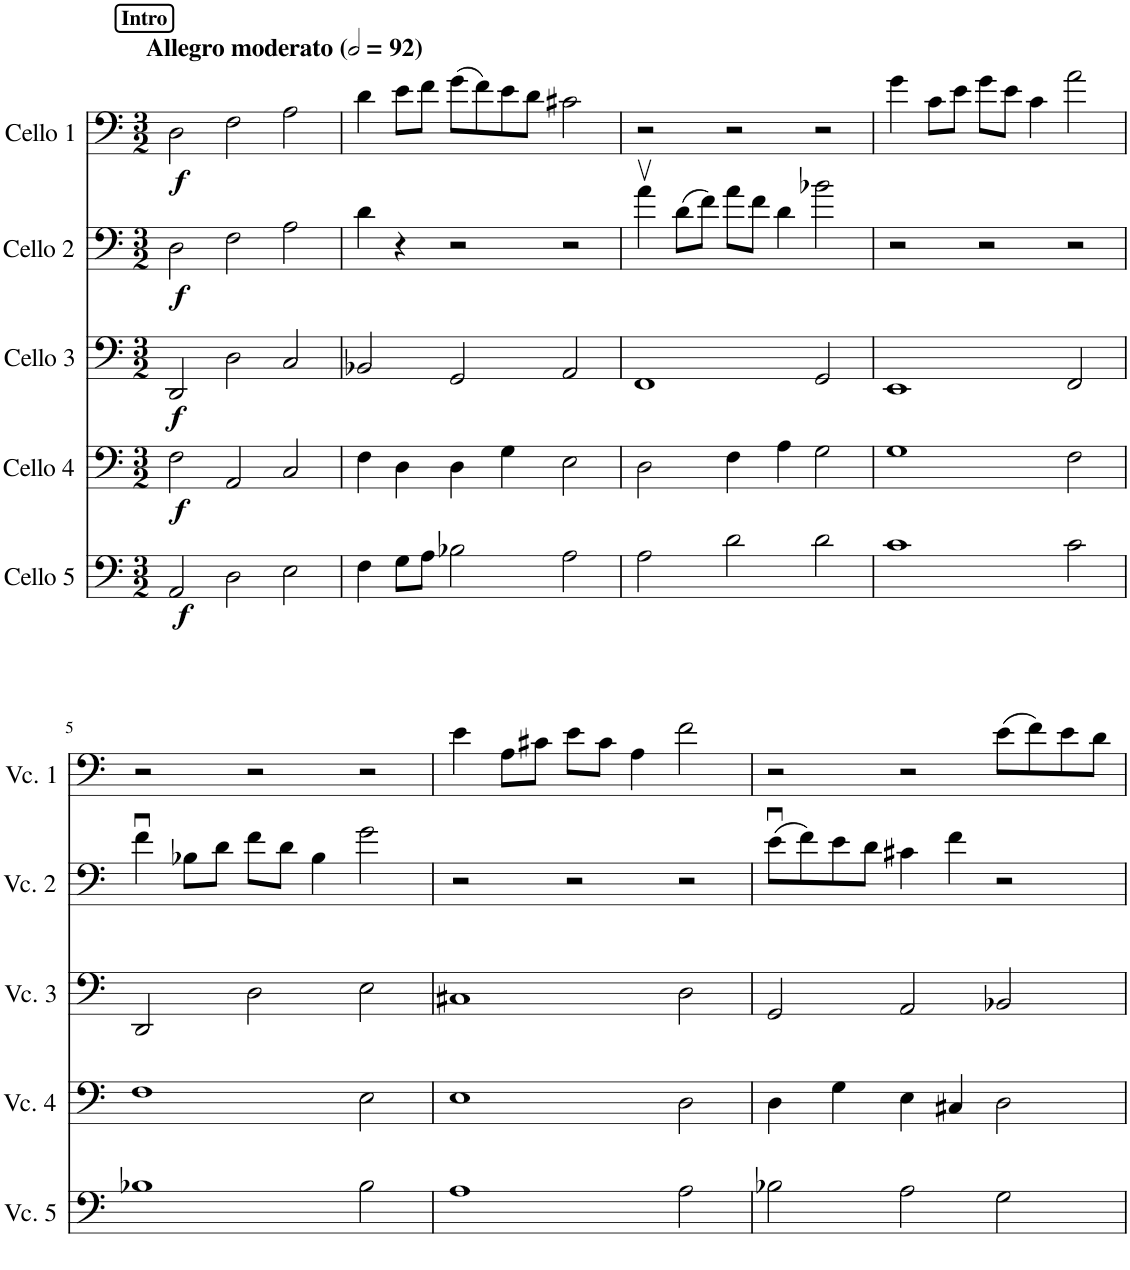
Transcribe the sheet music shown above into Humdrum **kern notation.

**kern	**dynam	**kern	**dynam	**kern	**dynam	**kern	**dynam	**kern	**dynam
*part5	*part5	*part4	*part4	*part3	*part3	*part2	*part2	*part1	*part1
*staff5	*staff5	*staff4	*staff4	*staff3	*staff3	*staff2	*staff2	*staff1	*staff1
*I"Cello 5	*	*I"Cello 4	*	*I"Cello 3	*	*I"Cello 2	*	*I"Cello 1	*
*clefF4	*	*clefF4	*	*clefF4	*	*clefF4	*	*clefF4	*
*k[]	*	*k[]	*	*k[]	*	*k[]	*	*k[]	*
*M3/2	*	*M3/2	*	*M3/2	*	*M3/2	*	*M3/2	*
*MM184	*	*MM184	*	*MM184	*	*MM184	*	*MM184	*
!!LO:REH:place=s1:a:B:cj:t=Intro
=1	=1	=1	=1	=1	=1	=1	=1	=1	=1
!	!	!	!	!	!	!	!	!LO:TX:a:B:t=Allegro moderato	!
!	!LO:DY:b	!	!LO:DY:b	!	!LO:DY:b	!	!LO:DY:b	!	!LO:DY:b
2AA/	f	2F\	f	2DD/	f	2D\	f	2D\	f
2D\	.	2AA/	.	2D\	.	2F\	.	2F\	.
2E\	.	2C/	.	2C/	.	2A\	.	2A\	.
=2	=2	=2	=2	=2	=2	=2	=2	=2	=2
4F\	.	4F\	.	2BB-X/	.	4d\	.	4d\	.
8G\L	.	4D\	.	.	.	4r	.	8e\L	.
8A\J	.	.	.	.	.	.	.	8f\J	.
2B-X\	.	4D\	.	2GG/	.	2r	.	(8g\L	.
.	.	.	.	.	.	.	.	8f\)	.
.	.	4G\	.	.	.	.	.	8e\	.
.	.	.	.	.	.	.	.	8d\J	.
2A\	.	2E\	.	2AA/	.	2r	.	2c#X\	.
=3	=3	=3	=3	=3	=3	=3	=3	=3	=3
2A\	.	2D\	.	1FF	.	4av\	.	2r	.
.	.	.	.	.	.	(8d\L	.	.	.
.	.	.	.	.	.	8f\J)	.	.	.
2d\	.	4F\	.	.	.	8a\L	.	2r	.
.	.	.	.	.	.	8f\J	.	.	.
.	.	4A\	.	.	.	4d\	.	.	.
2d\	.	2G\	.	2GG/	.	2b-X\	.	2r	.
=4	=4	=4	=4	=4	=4	=4	=4	=4	=4
1c	.	1G	.	1EE	.	2r	.	4g\	.
.	.	.	.	.	.	.	.	8c\L	.
.	.	.	.	.	.	.	.	8e\J	.
.	.	.	.	.	.	2r	.	8g\L	.
.	.	.	.	.	.	.	.	8e\J	.
.	.	.	.	.	.	.	.	4c\	.
2c\	.	2F\	.	2FF/	.	2r	.	2a\	.
!!LO:LB:g=z
=5	=5	=5	=5	=5	=5	=5	=5	=5	=5
1B-X	.	1F	.	2DD/	.	4fu\	.	2r	.
.	.	.	.	.	.	8B-X\L	.	.	.
.	.	.	.	.	.	8d\J	.	.	.
.	.	.	.	2D\	.	8f\L	.	2r	.
.	.	.	.	.	.	8d\J	.	.	.
.	.	.	.	.	.	4B-\	.	.	.
2B-\	.	2E\	.	2E\	.	2g\	.	2r	.
=6	=6	=6	=6	=6	=6	=6	=6	=6	=6
1A	.	1E	.	1C#X	.	2r	.	4e\	.
.	.	.	.	.	.	.	.	8A\L	.
.	.	.	.	.	.	.	.	8c#X\J	.
.	.	.	.	.	.	2r	.	8e\L	.
.	.	.	.	.	.	.	.	8c#\J	.
.	.	.	.	.	.	.	.	4A\	.
2A\	.	2D\	.	2D\	.	2r	.	2f\	.
=7	=7	=7	=7	=7	=7	=7	=7	=7	=7
2B-X\	.	4D\	.	2GG/	.	(8eu\L	.	2r	.
.	.	.	.	.	.	8f\)	.	.	.
.	.	4G\	.	.	.	8e\	.	.	.
.	.	.	.	.	.	8d\J	.	.	.
2A\	.	4E\	.	2AA/	.	4c#X\	.	2r	.
.	.	4C#X/	.	.	.	4f\	.	.	.
2G\	.	2D\	.	2BB-X/	.	2r	.	(8e\L	.
.	.	.	.	.	.	.	.	8f\)	.
.	.	.	.	.	.	.	.	8e\	.
.	.	.	.	.	.	.	.	8d\J	.
=	=	=	=	=	=	=	=	=	=
*-	*-	*-	*-	*-	*-	*-	*-	*-	*-
